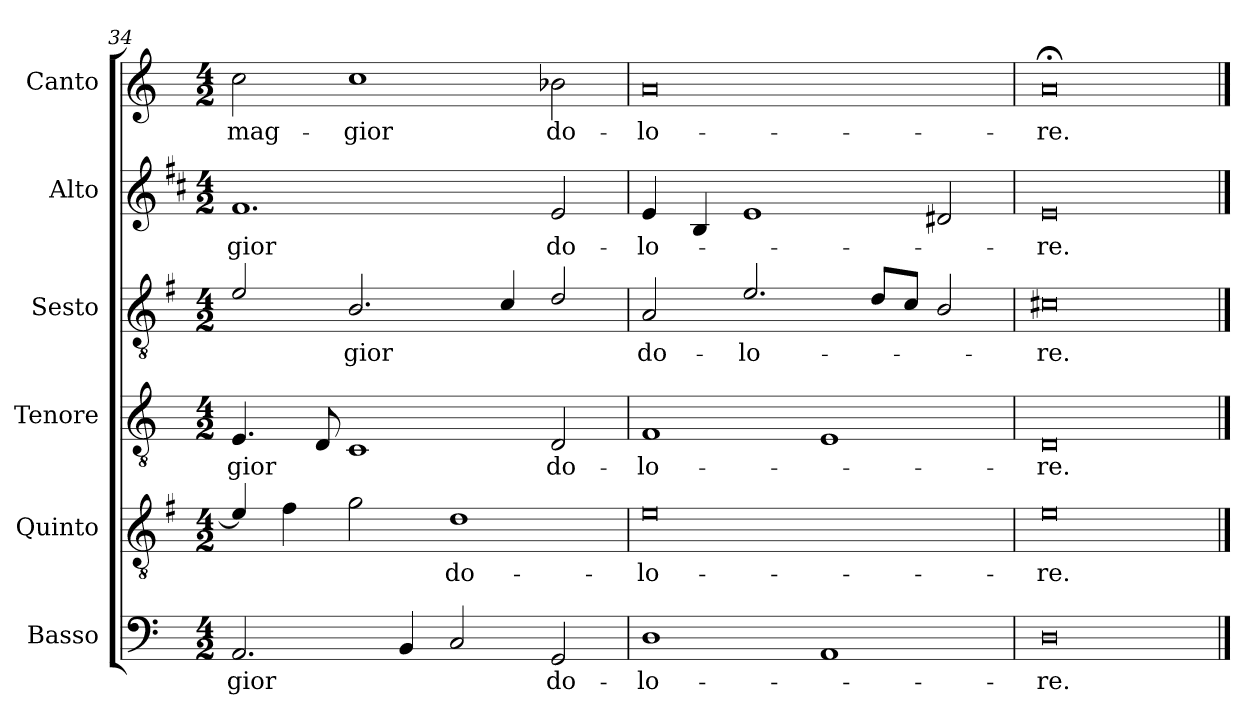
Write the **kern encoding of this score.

**kern	**text	**kern	**text	**kern	**text	**kern	**text	**kern	**text	**kern	**text
*part6	*part6	*part5	*part5	*part4	*part4	*part3	*part3	*part2	*part2	*part1	*part1
*staff6	*staff6	*staff5	*staff5	*staff4	*staff4	*staff3	*staff3	*staff2	*staff2	*staff1	*staff1
*I"Basso	*	*I"Quinto	*	*I"Tenore	*	*I"Sesto	*	*I"Alto	*	*I"Canto	*
*I'B	*	*	*	*I'T	*	*	*	*I'A	*	*I'C	*
*clefF4	*	*clefGv2	*	*clefGv2	*	*clefGv2	*	*clefG2	*	*clefG2	*
*	*	*ITrd4c7	*	*	*	*ITrd4c7	*	*ITrd1c2	*	*	*
*k[]	*	*k[]	*	*k[]	*	*k[]	*	*k[]	*	*k[]	*
*C:	*	*C:	*	*C:	*	*C:	*	*C:	*	*C:	*
*M4/2	*	*M4/2	*	*M4/2	*	*M4/2	*	*M4/2	*	*M4/2	*
=34	=34	=34	=34	=34	=34	=34	=34	=34	=34	=34	=34
!	!LO:LY:b	!	!	!	!LO:LY:b	!	!	!	!LO:LY:b	!	!LO:LY:b
2.AA/	-gior	4A/]	.	4.E/	-gior	2A/	.	1.e	-gior	2cc\	mag-
.	.	4B\	.	.	.	.	.	.	.	.	.
.	.	.	.	8D/	.	.	.	.	.	.	.
!	!	!	!	!	!	!	!LO:LY:b	!	!	!	!LO:LY:b
.	.	2c\	.	1C	.	2.E/	-gior	.	.	1cc	-gior
4BB/	.	.	.	.	.	.	.	.	.	.	.
!	!	!	!LO:LY:b	!	!	!	!	!	!	!	!
2C/	.	1G	do-	.	.	.	.	.	.	.	.
.	.	.	.	.	.	4F/	.	.	.	.	.
!	!LO:LY:b	!	!	!	!LO:LY:b	!	!	!	!LO:LY:b	!	!LO:LY:b
2GG/	do-	.	.	2D/	do-	2G/	.	2d/	do-	2b-X\	do-
=35	=35	=35	=35	=35	=35	=35	=35	=35	=35	=35	=35
!	!LO:LY:b	!	!LO:LY:b	!	!LO:LY:b	!	!LO:LY:b	!	!LO:LY:b	!	!LO:LY:b
1D	-lo-	0A	-lo-	1F	-lo-	2D/	do-	4d/	-lo-	0a	-lo-
.	.	.	.	.	.	.	.	4A/	.	.	.
!	!	!	!	!	!	!	!LO:LY:b	!	!	!	!
.	.	.	.	.	.	2.A/	-lo-	1d	.	.	.
1AA	.	.	.	1E	.	.	.	.	.	.	.
.	.	.	.	.	.	8G/L	.	.	.	.	.
.	.	.	.	.	.	8F/J	.	.	.	.	.
.	.	.	.	.	.	2E/	.	2c#X/	.	.	.
=36	=36	=36	=36	=36	=36	=36	=36	=36	=36	=36	=36
!	!LO:LY:b	!	!LO:LY:b	!	!LO:LY:b	!	!LO:LY:b	!	!LO:LY:b	!	!LO:LY:b
0D	-re.	0A	-re.	0D	-re.	0F#X	-re.	0d	-re.	0a;<	-re.
==	==	==	==	==	==	==	==	==	==	==	==
*-	*-	*-	*-	*-	*-	*-	*-	*-	*-	*-	*-
